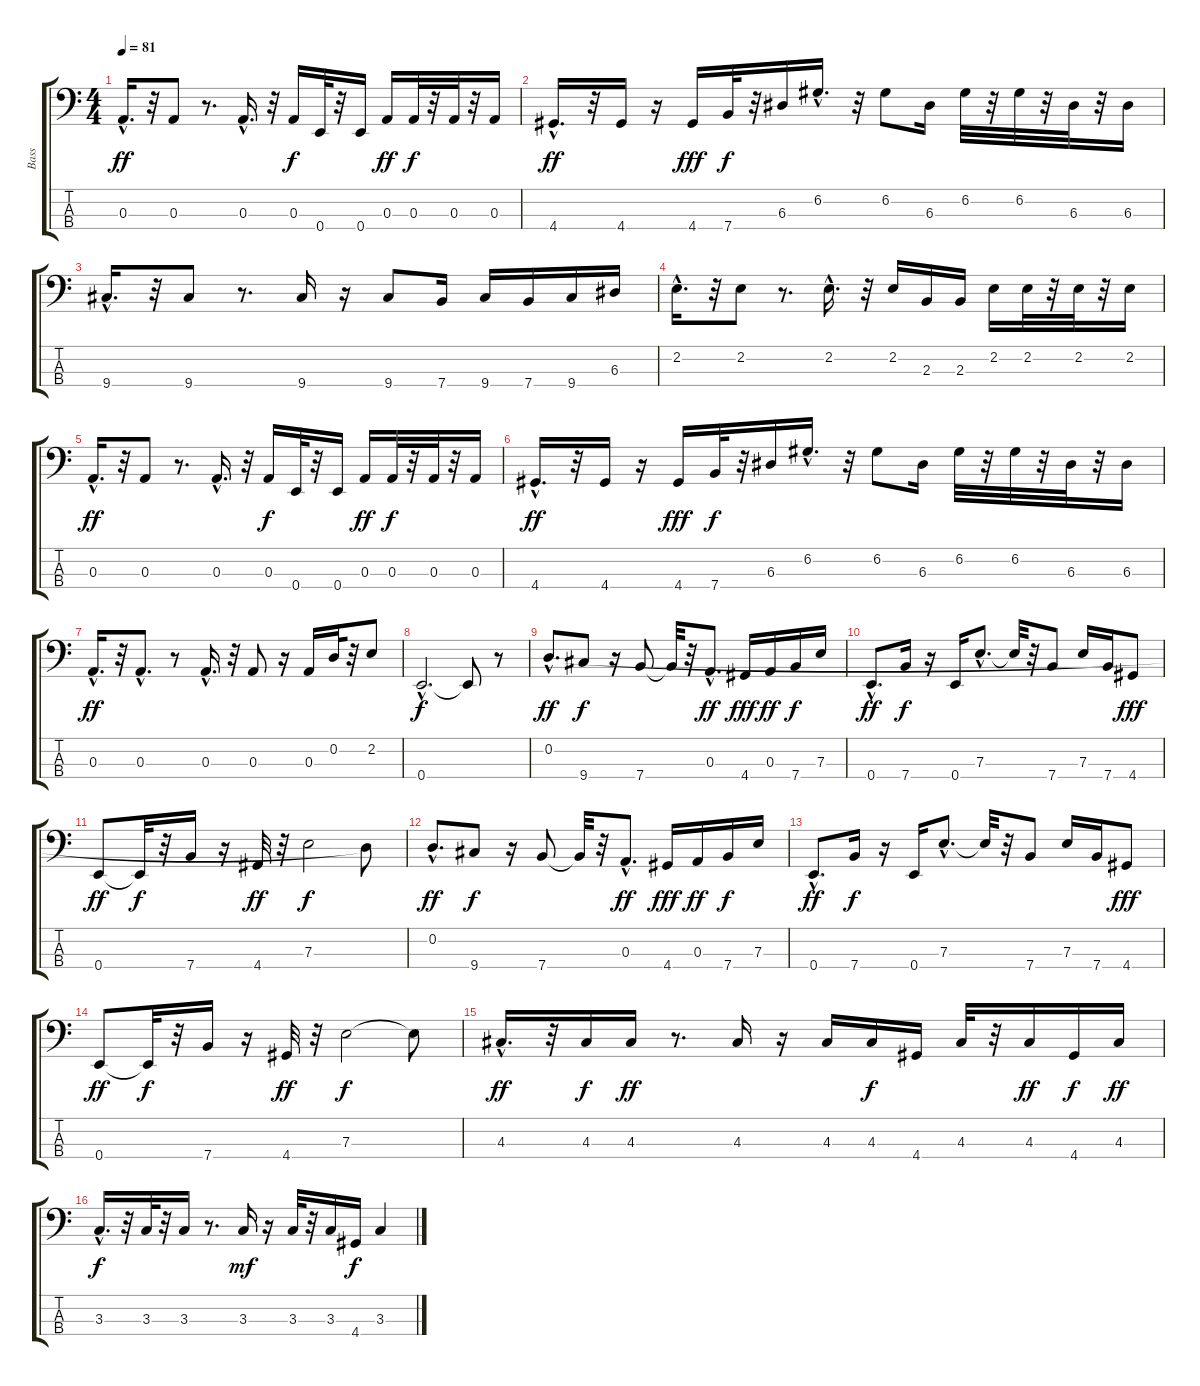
\track ("Bass" "Bass") {instrument electricbassfinger}
\staff {score tabs}
\tuning (G2 D2 A1 E1) {hide}
\ts (4 4)
\tempo 81
\clef f4
\ks c
0.3{hac}.16{d dy ff} r.32 0.3.8 r.8{d} 0.3{hac}.16{d} r.32 0.3.16{dy f} 0.4.32 r.32 0.4.16 0.3.16{dy ff} 0.3.32{dy f} r.32 0.3.32 r.32 0.3.16 |
4.4{hac}.16{d dy ff} r.32 4.4.16 r.16 4.4.16{dy fff} 7.4.32{dy f} r.32 6.3.16 6.2{hac}.16{d} r.32 6.2.8 6.3.16 6.2.32 r.32 6.2.32 r.32 6.3.32 r.32 6.3.16 |
9.4{hac}.16{d} r.32 9.4.8 r.8{d} 9.4.16 r.16 9.4.8 7.4.16 9.4.16 7.4.16 9.4.16 6.3.16 |
2.2{hac}.16{d} r.32 2.2.8 r.8{d} 2.2{hac}.16{d} r.32 2.2.16 2.3.16 2.3.16 2.2.16 2.2.32 r.32 2.2.32 r.32 2.2.16 |
0.3{hac}.16{d dy ff} r.32 0.3.8 r.8{d} 0.3{hac}.16{d} r.32 0.3.16{dy f} 0.4.32 r.32 0.4.16 0.3.16{dy ff} 0.3.32{dy f} r.32 0.3.32 r.32 0.3.16 |
4.4{hac}.16{d dy ff} r.32 4.4.16 r.16 4.4.16{dy fff} 7.4.32{dy f} r.32 6.3.16 6.2{hac}.16{d} r.32 6.2.8 6.3.16 6.2.32 r.32 6.2.32 r.32 6.3.32 r.32 6.3.16 |
0.3{hac}.16{d dy ff} r.32 0.3{hac}.8{d} r.8 0.3{hac}.16{d} r.32 0.3.8 r.16 0.3.16 0.2.32 r.32 2.2.8 |
0.4{hac}.2{d dy f} 0.4{t}.8 r.8 |
0.2{hac}.8{d dy ff} 9.4.8{dy f} r.16 7.4.8 7.4{t}.32 r.32 0.3{hac}.8{d dy ff} 4.4.16{dy fff} 0.3.16{dy ff} 7.4.16{dy f} 7.3.16 |
0.4{hac}.8{d dy ff} 7.4.16{dy f} r.16 0.4.16 7.3{hac}.8{d} 7.3{t}.32 r.32 7.4.8 7.3.16 7.4.16 4.4.8{dy fff} |
0.4.8{dy ff} 0.4{t}.32{dy f} r.32 7.4.16 r.16 4.4.32{dy ff} r.32 7.3.2{dy f} 0.2{t}.8 |
0.2{hac}.8{d dy ff} 9.4.8{dy f} r.16 7.4.8 7.4{t}.32 r.32 0.3{hac}.8{d dy ff} 4.4.16{dy fff} 0.3.16{dy ff} 7.4.16{dy f} 7.3.16 |
0.4{hac}.8{d dy ff} 7.4.16{dy f} r.16 0.4.16 7.3{hac}.8{d} 7.3{t}.32 r.32 7.4.8 7.3.16 7.4.16 4.4.8{dy fff} |
0.4.8{dy ff} 0.4{t}.32{dy f} r.32 7.4.16 r.16 4.4.32{dy ff} r.32 7.3.2{dy f} 7.3{t}.8 |
4.3{hac}.16{d dy ff} r.32 4.3.16{dy f} 4.3.16{dy ff} r.8{d} 4.3.16 r.16 4.3.16 4.3.16{dy f} 4.4.16 4.3.32 r.32 4.3.16{dy ff} 4.4.16{dy f} 4.3.16{dy ff} |
3.3{hac}.16{d dy f} r.32 3.3.32 r.32 3.3.16 r.8{d} 3.3.16{dy mf} r.16 3.3.32 r.32 3.3.16 4.4.16{dy f} 3.3.4
